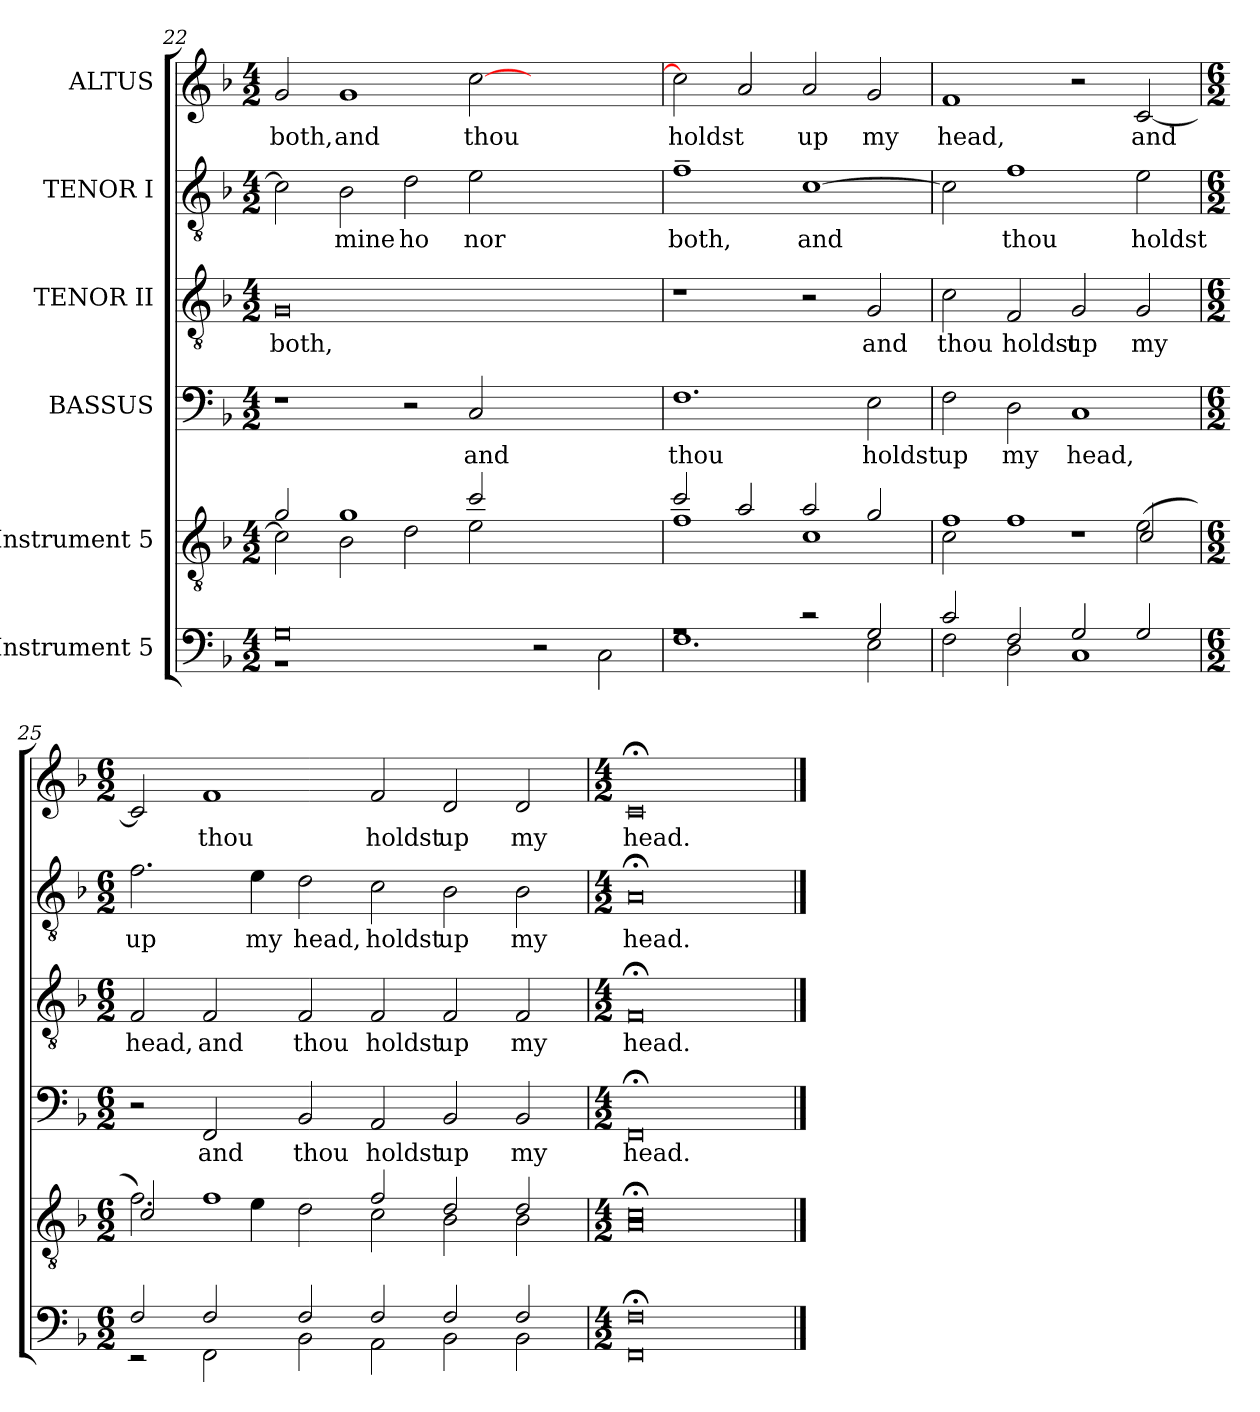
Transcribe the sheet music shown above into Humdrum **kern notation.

**kern	**kern	**kern	**text	**kern	**text	**kern	**text	**kern	**text
*part6	*part5	*part4	*part4	*part3	*part3	*part2	*part2	*part1	*part1
*staff6	*staff5	*staff4	*staff4	*staff3	*staff3	*staff2	*staff2	*staff1	*staff1
*I"Instrument 5	*I"Instrument 5	*I"BASSUS	*	*I"TENOR II	*	*I"TENOR I	*	*I"ALTUS	*
*clefF4	*clefGv2	*clefF4	*	*clefGv2	*	*clefGv2	*	*clefG2	*
*	*	*ITrd-3c-5	*	*ITrd-3c-5	*	*ITrd-3c-5	*	*ITrd-3c-5	*
*k[b-]	*k[b-]	*k[b-e-]	*	*k[b-e-]	*	*k[b-e-]	*	*k[b-e-]	*
*F:	*F:	*B-:	*	*B-:	*	*B-:	*	*B-:	*
*M4/2	*M4/2	*M4/2	*	*M4/2	*	*M4/2	*	*M4/2	*
=22	=22	=22	=22	=22	=22	=22	=22	=22	=22
*^	*^	*	*	*	*	*	*	*	*
!	!	!	!	!	!	!	!LO:LY:b:cj	!	!LO:LY:b:cj	!	!LO:LY:b:cj
0G	1r	2g/	2c\]	1r	.	0c	both,	2f\]	.	2cc/	both,
!	!	!	!	!	!	!	!	!	!LO:LY:b:cj	!	!LO:LY:b:cj
.	.	1g	2B-\	.	.	.	.	2e-\	mine	1cc	and
!	!	!	!	!	!	!	!	!	!LO:LY:b:cj	!	!
.	0ryy	.	2d\	2r	.	.	.	2g\	ho	.	.
!	!	!	!	!	!LO:LY:b:cj	!	!	!	!LO:LY:b:cj	!	!LO:LY:b:cj
.	.	2cc/	2e\	2F/	and	.	.	2a\	nor	[<2ff\	thou
2r	.	1ryy	1ryy	1ryy	.	1ryy	.	1ryy	.	1ryy	.
2C\	.	.	.	.	.	.	.	.	.	.	.
!!LO:PB:g=z
=23	=23	=23	=23	=23	=23	=23	=23	=23	=23	=23	=23
!	!	!	!	!	!LO:LY:b:cj	!	!	!	!LO:LY:b:cj	!	!LO:LY:b:cj
1r	1.F	2cc/	1f	1.B-	thou	1r	.	1b-~>	both,	2ff\]	holdst
!	!	!	!	!	!	!	!	!	!	!	!LO:LY:b:cj
.	.	2a/	.	.	.	.	.	.	.	2dd/	.
!	!	!	!	!	!	!	!	!	!LO:LY:b:cj	!	!LO:LY:b:cj
2r	.	2a/	1c	.	.	2r	.	[>1f	and	2dd/	up
!	!	!	!	!	!LO:LY:b:cj	!	!LO:LY:b:cj	!	!	!	!LO:LY:b:cj
2G/	2E\	2g/	.	2A\	holdst	2c/	and	.	.	2cc/	my
=24	=24	=24	=24	=24	=24	=24	=24	=24	=24	=24	=24
*	*	*	*^	*	*	*	*	*	*	*	*
!	!	!	!	!	!	!LO:LY:b:cj	!	!LO:LY:b:cj	!	!LO:LY:b:cj	!	!LO:LY:b:cj
2c/	2F\	2c\	1.ryy	1f	2B-\	up	2f\	thou	2f\]	.	1b-	head,
!	!	!	!	!	!	!LO:LY:b:cj	!	!LO:LY:b:cj	!	!LO:LY:b:cj	!	!
2F/	2D\	1f	.	.	2G\	my	2B-/	holdst	1b-	thou	.	.
!	!	!	!	!	!	!LO:LY:b:cj	!	!LO:LY:b:cj	!	!	!	!
2G/	1C	.	.	1r	1F	head,	2c/	up	.	.	2r	.
!	!	!	!	!	!	!	!	!LO:LY:b:cj	!	!LO:LY:b:cj	!	!LO:LY:b:cj
2G/	.	(>2e\	2c/	.	.	.	2c/	my	2a\	holdst	[<2f/	and
*	*	*v	*v	*v	*	*	*	*	*	*	*	*
=25	=25	=25	=25	=25	=25	=25	=25	=25	=25	=25
*M6/2	*	*M6/2	*M6/2	*	*M6/2	*	*M6/2	*	*M6/2	*
*	*	*^	*	*	*	*	*	*	*	*
!	!	!	!	!	!	!	!LO:LY:b:cj	!	!LO:LY:b:cj	!	!LO:LY:b:cj
2F/	2r	2.f\)	2c/	2r	.	2B-/	head,	2.b-\	up	2f/]	.
!	!	!	!	!	!LO:LY:b:cj	!	!LO:LY:b:cj	!	!	!	!LO:LY:b:cj
2F/	2FF\	.	1f	2BB-/	and	2B-/	and	.	.	1b-	thou
!	!	!	!	!	!	!	!	!	!LO:LY:b:cj	!	!
.	.	4e\	.	.	.	.	.	4a\	my	.	.
!	!	!	!	!	!LO:LY:b:cj	!	!LO:LY:b:cj	!	!LO:LY:b:cj	!	!
2F/	2BB-\	2d\	.	2E-/	thou	2B-/	thou	2g\	head,	.	.
!	!	!	!	!	!LO:LY:b:cj	!	!LO:LY:b:cj	!	!LO:LY:b:cj	!	!LO:LY:b:cj
2F/	2AA\	2c\	2f/	2D/	holdst	2B-/	holdst	2f\	holdst	2b-/	holdst
!	!	!	!	!	!LO:LY:b:cj	!	!LO:LY:b:cj	!	!LO:LY:b:cj	!	!LO:LY:b:cj
2F/	2BB-\	2B-\	2d/	2E-/	up	2B-/	up	2e-\	up	2g/	up
!	!	!	!	!	!LO:LY:b:cj	!	!LO:LY:b:cj	!	!LO:LY:b:cj	!	!LO:LY:b:cj
2F/	2BB-\	2d/	2B-\	2E-/	my	2B-/	my	2e-\	my	2g/	my
*v	*v	*	*	*	*	*	*	*	*	*	*
*	*v	*v	*	*	*	*	*	*	*	*
=26	=26	=26	=26	=26	=26	=26	=26	=26	=26
*M4/2	*M4/2	*M4/2	*	*M4/2	*	*M4/2	*	*M4/2	*
*^	*^	*	*	*	*	*	*	*	*
!	!	!	!	!	!LO:LY:b:cj	!	!LO:LY:b:cj	!	!LO:LY:b:cj	!	!LO:LY:b:cj
*v	*v	*	*	*	*	*	*	*	*	*	*
*	*v	*v	*	*	*	*	*	*	*	*
0F;< 0FF;<	0A; 0c;	0BB-;<	head.	0B-;<	head.	0d;<	head.	0f;<	head.
==	==	==	==	==	==	==	==	==	==
*-	*-	*-	*-	*-	*-	*-	*-	*-	*-
